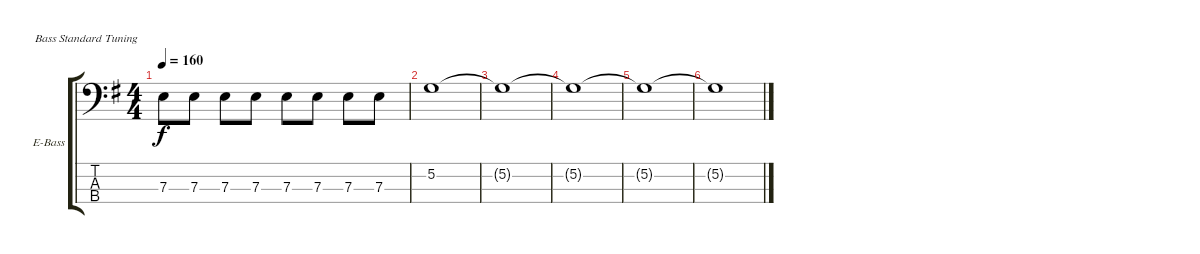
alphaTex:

\bracketExtendMode groupsimilarinstruments
\firstSystemTrackNameOrientation horizontal
\otherSystemsTrackNameOrientation horizontal
\track ("Nikolaï Fraiture" "E-Bass") {instrument electricbassfinger}
\staff {score tabs}
\tuning (G2 D2 A1 E1)
\ts (4 4)
\tempo 160
\clef f4
\ks g
7.3.8{dy f} 7.3.8 7.3.8 7.3.8 7.3.8 7.3.8 7.3.8 7.3.8 |
5.2.1 |
5.2{t}.1 |
5.2{t}.1 |
5.2{t}.1 |
5.2{t}.1
